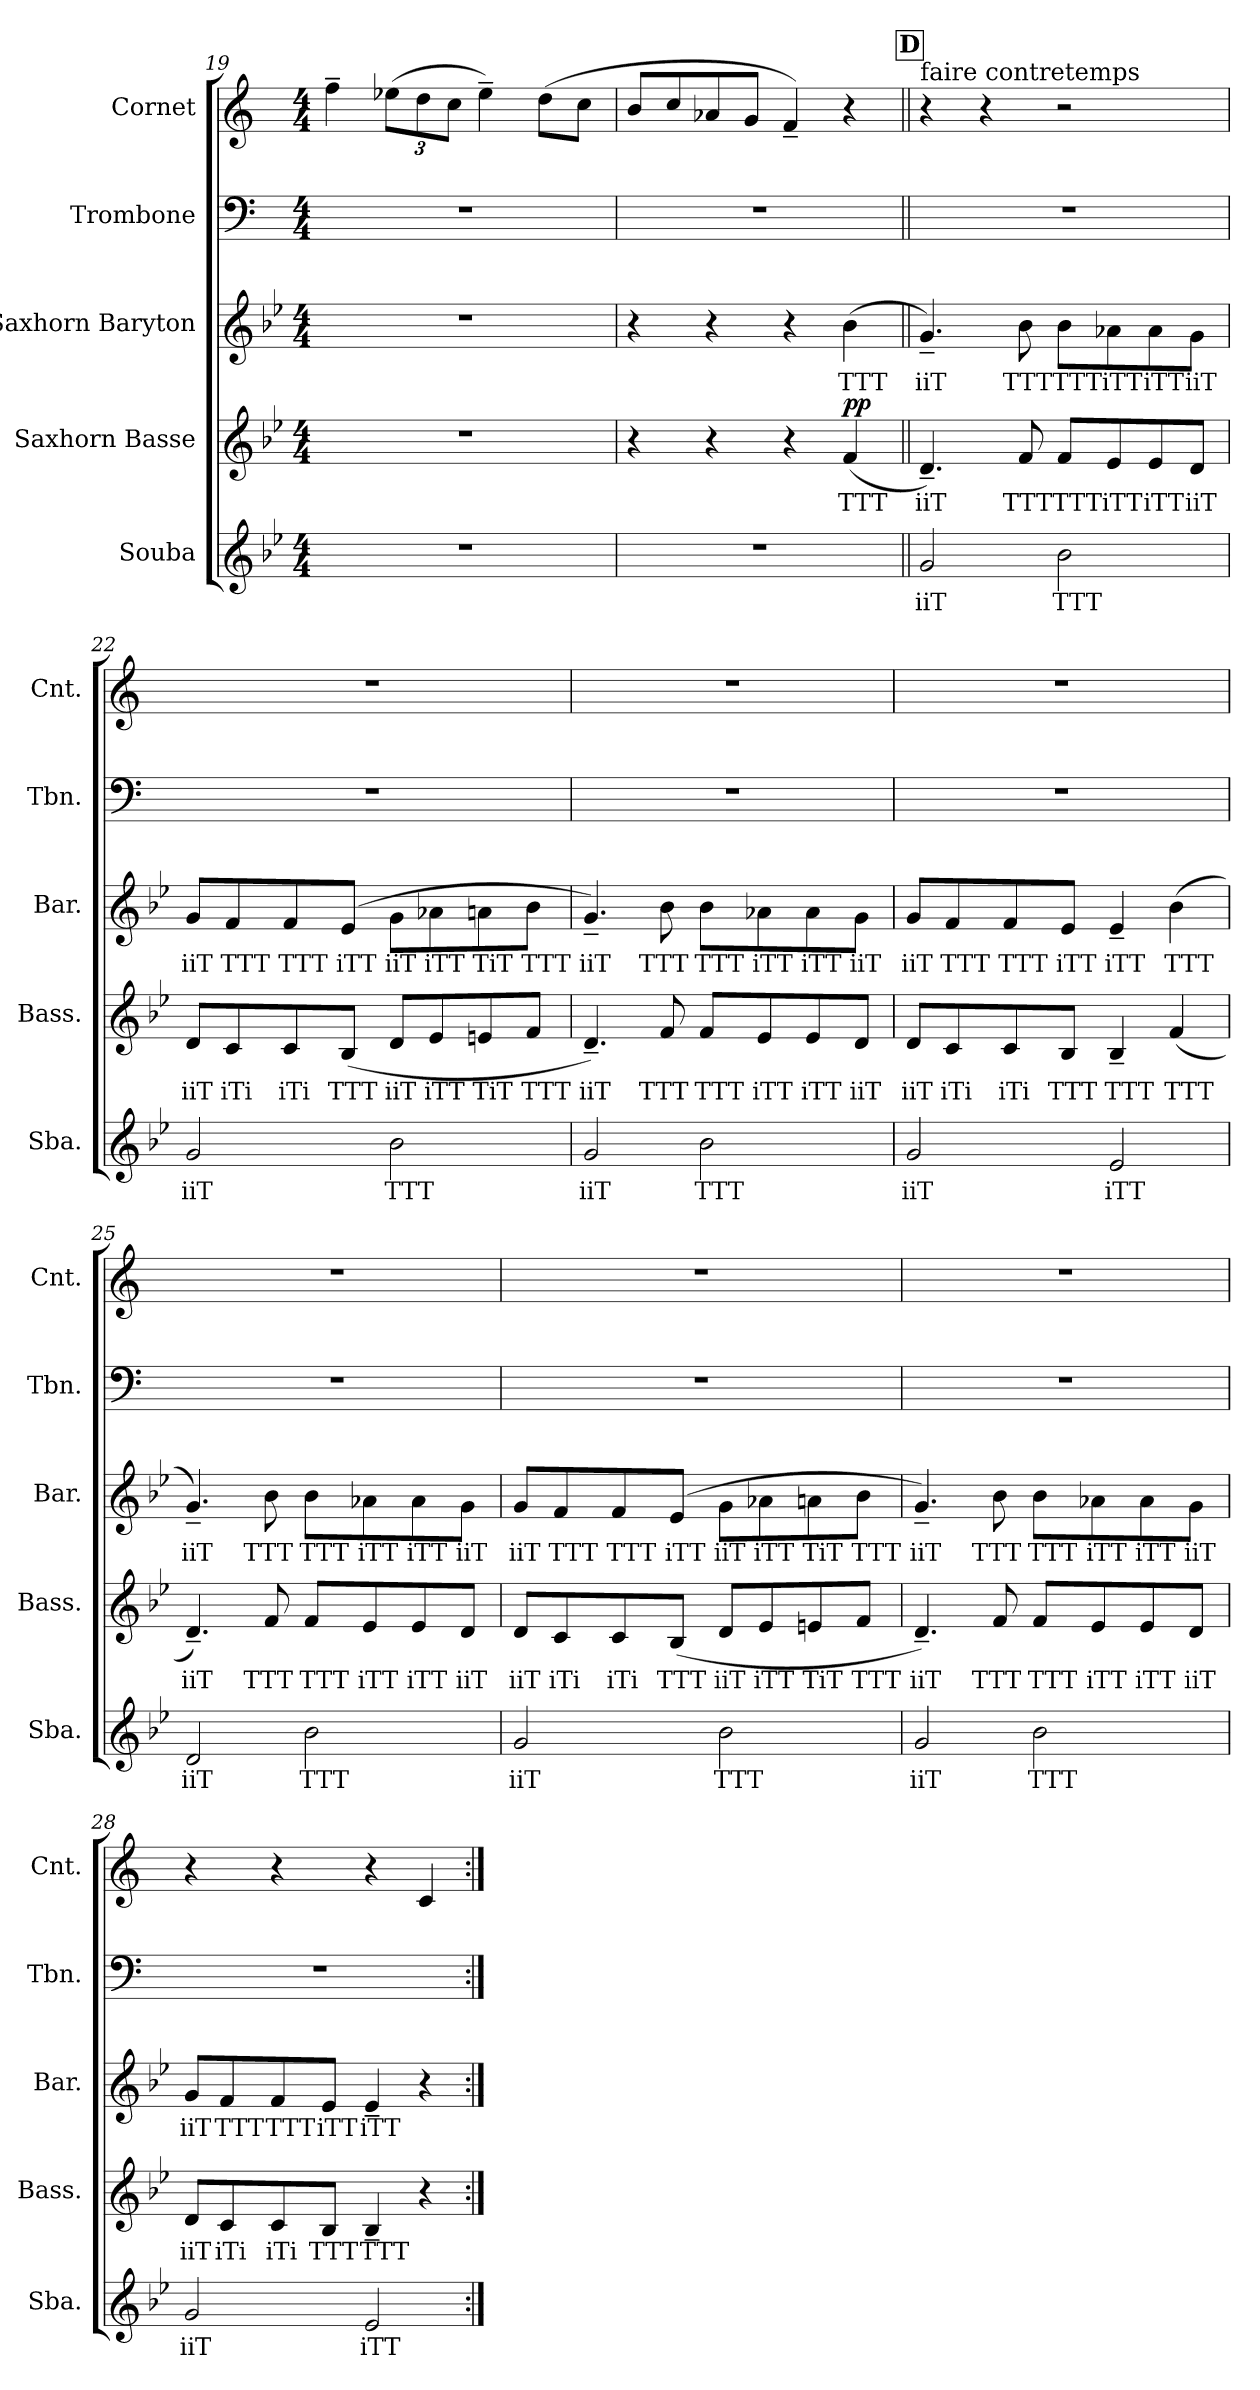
**kern	**text	**kern	**text	**dynam	**kern	**text	**kern	**kern
*part5	*part5	*part4	*part4	*part4	*part3	*part3	*part2	*part1
*staff5	*staff5	*staff4	*staff4	*staff4	*staff3	*staff3	*staff2	*staff1
*I"Souba	*	*I"Saxhorn Basse	*	*	*I"Saxhorn Baryton	*	*I"Trombone	*I"Cornet
*I'Sba.	*	*I'Bass.	*	*	*I'Bar.	*	*I'Tbn.	*I'Cnt.
*clefG2	*	*clefG2	*	*	*clefG2	*	*clefF4	*clefG2
*ITrd15c26	*	*ITrd8c14	*	*	*ITrd8c14	*	*	*ITrd1c2
*k[b-e-]	*	*k[b-e-]	*	*	*k[b-e-]	*	*k[]	*k[b-e-]
*M4/4	*	*M4/4	*	*	*M4/4	*	*M4/4	*M4/4
=19	=19	=19	=19	=19	=19	=19	=19	=19
1r	.	1r	.	.	1r	.	1r	4ee-~\
*	*	*	*	*	*	*	*	*Xbrackettup
.	.	.	.	.	.	.	.	(>12dd-X\L
.	.	.	.	.	.	.	.	12cc\
.	.	.	.	.	.	.	.	12b-\J
.	.	.	.	.	.	.	.	4dd-~\)
.	.	.	.	.	.	.	.	(>8cc\L
.	.	.	.	.	.	.	.	8b-\J
!!LO:PB:g=z
=20	=20	=20	=20	=20	=20	=20	=20	=20
1r	.	4r	.	.	4r	.	1r	8a/L
.	.	.	.	.	.	.	.	8b-/
.	.	4r	.	.	4r	.	.	8g-X/
.	.	.	.	.	.	.	.	8f/J
.	.	4r	.	.	4r	.	.	4e-~/)
!	!	!	!LO:LY:b	!LO:DY:b	!	!LO:LY:b	!	!
.	.	(<4F/	TTT	pp	(>4B-\	TTT	.	4r
!!LO:REH:place=s1:a:B:fs=14:t=D
=21||	=21||	=21||	=21||	=21||	=21||	=21||	=21||	=21||
!	!	!	!	!	!	!	!	!LO:TX:a:t=faire contretemps
!	!LO:LY:b	!	!LO:LY:b	!	!	!LO:LY:b	!	!
2GG/	iiT	4.D~/)	iiT	.	4.G~/)	iiT	1r	4r
.	.	.	.	.	.	.	.	4r
!	!	!	!LO:LY:b	!	!	!LO:LY:b	!	!
.	.	8F/	TTT	.	8B-\	TTT	.	.
!	!LO:LY:b	!	!LO:LY:b	!	!	!LO:LY:b	!	!
2BB-\	TTT	8F/L	TTT	.	8B-\L	TTT	.	2r
!	!	!	!LO:LY:b	!	!	!LO:LY:b	!	!
.	.	8E-/	iTT	.	8A-X\	iTT	.	.
!	!	!	!LO:LY:b	!	!	!LO:LY:b	!	!
.	.	8E-/	iTT	.	8A-\	iTT	.	.
!	!	!	!LO:LY:b	!	!	!LO:LY:b	!	!
.	.	8D/J	iiT	.	8G\J	iiT	.	.
!!LO:LB:g=z
=22	=22	=22	=22	=22	=22	=22	=22	=22
!	!LO:LY:b	!	!LO:LY:b	!	!	!LO:LY:b	!	!
2GG/	iiT	8D/L	iiT	.	8G/L	iiT	1r	1r
!	!	!	!LO:LY:b	!	!	!LO:LY:b	!	!
.	.	8C/	iTi	.	8F/	TTT	.	.
!	!	!	!LO:LY:b	!	!	!LO:LY:b	!	!
.	.	8C/	iTi	.	8F/	TTT	.	.
!	!	!	!LO:LY:b	!	!	!LO:LY:b	!	!
.	.	(<8BB-/J	TTT	.	(>8E-/J	iTT	.	.
!	!LO:LY:b	!	!LO:LY:b	!	!	!LO:LY:b	!	!
2BB-\	TTT	8D/L	iiT	.	8G\L	iiT	.	.
!	!	!	!LO:LY:b	!	!	!LO:LY:b	!	!
.	.	8E-/	iTT	.	8A-X\	iTT	.	.
!	!	!	!LO:LY:b	!	!	!LO:LY:b	!	!
.	.	8En/	TiT	.	8An\	TiT	.	.
!	!	!	!LO:LY:b	!	!	!LO:LY:b	!	!
.	.	8F/J	TTT	.	8B-\J	TTT	.	.
=23	=23	=23	=23	=23	=23	=23	=23	=23
!	!LO:LY:b	!	!LO:LY:b	!	!	!LO:LY:b	!	!
2GG/	iiT	4.D~/)	iiT	.	4.G~/)	iiT	1r	1r
!	!	!	!LO:LY:b	!	!	!LO:LY:b	!	!
.	.	8F/	TTT	.	8B-\	TTT	.	.
!	!LO:LY:b	!	!LO:LY:b	!	!	!LO:LY:b	!	!
2BB-\	TTT	8F/L	TTT	.	8B-\L	TTT	.	.
!	!	!	!LO:LY:b	!	!	!LO:LY:b	!	!
.	.	8E-/	iTT	.	8A-X\	iTT	.	.
!	!	!	!LO:LY:b	!	!	!LO:LY:b	!	!
.	.	8E-/	iTT	.	8A-\	iTT	.	.
!	!	!	!LO:LY:b	!	!	!LO:LY:b	!	!
.	.	8D/J	iiT	.	8G\J	iiT	.	.
!!LO:PB:g=z
=24	=24	=24	=24	=24	=24	=24	=24	=24
!	!LO:LY:b	!	!LO:LY:b	!	!	!LO:LY:b	!	!
2GG/	iiT	8D/L	iiT	.	8G/L	iiT	1r	1r
!	!	!	!LO:LY:b	!	!	!LO:LY:b	!	!
.	.	8C/	iTi	.	8F/	TTT	.	.
!	!	!	!LO:LY:b	!	!	!LO:LY:b	!	!
.	.	8C/	iTi	.	8F/	TTT	.	.
!	!	!	!LO:LY:b	!	!	!LO:LY:b	!	!
.	.	8BB-/J	TTT	.	8E-/J	iTT	.	.
!	!LO:LY:b	!	!LO:LY:b	!	!	!LO:LY:b	!	!
2EE-/	iTT	4BB-~/	TTT	.	4E-~/	iTT	.	.
!	!	!	!LO:LY:b	!	!	!LO:LY:b	!	!
.	.	(<4F/	TTT	.	(>4B-\	TTT	.	.
=25	=25	=25	=25	=25	=25	=25	=25	=25
!	!LO:LY:b	!	!LO:LY:b	!	!	!LO:LY:b	!	!
2DD/	iiT	4.D~/)	iiT	.	4.G~/)	iiT	1r	1r
!	!	!	!LO:LY:b	!	!	!LO:LY:b	!	!
.	.	8F/	TTT	.	8B-\	TTT	.	.
!	!LO:LY:b	!	!LO:LY:b	!	!	!LO:LY:b	!	!
2BB-\	TTT	8F/L	TTT	.	8B-\L	TTT	.	.
!	!	!	!LO:LY:b	!	!	!LO:LY:b	!	!
.	.	8E-/	iTT	.	8A-X\	iTT	.	.
!	!	!	!LO:LY:b	!	!	!LO:LY:b	!	!
.	.	8E-/	iTT	.	8A-\	iTT	.	.
!	!	!	!LO:LY:b	!	!	!LO:LY:b	!	!
.	.	8D/J	iiT	.	8G\J	iiT	.	.
!!LO:LB:g=z
=26	=26	=26	=26	=26	=26	=26	=26	=26
!	!LO:LY:b	!	!LO:LY:b	!	!	!LO:LY:b	!	!
2GG/	iiT	8D/L	iiT	.	8G/L	iiT	1r	1r
!	!	!	!LO:LY:b	!	!	!LO:LY:b	!	!
.	.	8C/	iTi	.	8F/	TTT	.	.
!	!	!	!LO:LY:b	!	!	!LO:LY:b	!	!
.	.	8C/	iTi	.	8F/	TTT	.	.
!	!	!	!LO:LY:b	!	!	!LO:LY:b	!	!
.	.	(<8BB-/J	TTT	.	(>8E-/J	iTT	.	.
!	!LO:LY:b	!	!LO:LY:b	!	!	!LO:LY:b	!	!
2BB-\	TTT	8D/L	iiT	.	8G\L	iiT	.	.
!	!	!	!LO:LY:b	!	!	!LO:LY:b	!	!
.	.	8E-/	iTT	.	8A-X\	iTT	.	.
!	!	!	!LO:LY:b	!	!	!LO:LY:b	!	!
.	.	8En/	TiT	.	8An\	TiT	.	.
!	!	!	!LO:LY:b	!	!	!LO:LY:b	!	!
.	.	8F/J	TTT	.	8B-\J	TTT	.	.
=27	=27	=27	=27	=27	=27	=27	=27	=27
!	!LO:LY:b	!	!LO:LY:b	!	!	!LO:LY:b	!	!
2GG/	iiT	4.D~/)	iiT	.	4.G~/)	iiT	1r	1r
!	!	!	!LO:LY:b	!	!	!LO:LY:b	!	!
.	.	8F/	TTT	.	8B-\	TTT	.	.
!	!LO:LY:b	!	!LO:LY:b	!	!	!LO:LY:b	!	!
2BB-\	TTT	8F/L	TTT	.	8B-\L	TTT	.	.
!	!	!	!LO:LY:b	!	!	!LO:LY:b	!	!
.	.	8E-/	iTT	.	8A-X\	iTT	.	.
!	!	!	!LO:LY:b	!	!	!LO:LY:b	!	!
.	.	8E-/	iTT	.	8A-\	iTT	.	.
!	!	!	!LO:LY:b	!	!	!LO:LY:b	!	!
.	.	8D/J	iiT	.	8G\J	iiT	.	.
!!LO:PB:g=z
=28	=28	=28	=28	=28	=28	=28	=28	=28
!	!LO:LY:b	!	!LO:LY:b	!	!	!LO:LY:b	!	!
2GG/	iiT	8D/L	iiT	.	8G/L	iiT	1r	4r
!	!	!	!LO:LY:b	!	!	!LO:LY:b	!	!
.	.	8C/	iTi	.	8F/	TTT	.	.
!	!	!	!LO:LY:b	!	!	!LO:LY:b	!	!
.	.	8C/	iTi	.	8F/	TTT	.	4r
!	!	!	!LO:LY:b	!	!	!LO:LY:b	!	!
.	.	8BB-/J	TTT	.	8E-/J	iTT	.	.
!	!LO:LY:b	!	!LO:LY:b	!	!	!LO:LY:b	!	!
2EE-/	iTT	4BB-~/	TTT	.	4E-~/	iTT	.	4r
.	.	4r	.	.	4r	.	.	4B-/
=:|!	=:|!	=:|!	=:|!	=:|!	=:|!	=:|!	=:|!	=:|!
*-	*-	*-	*-	*-	*-	*-	*-	*-
